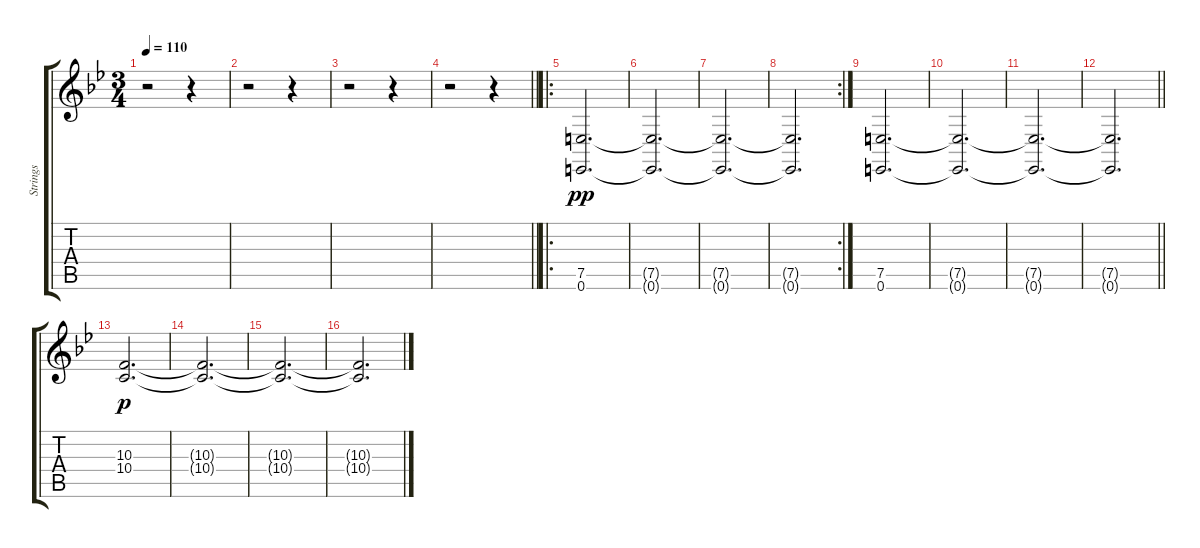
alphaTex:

\track ("Strings" "Strings") {instrument stringensemble1}
\staff {score tabs}
\tuning (E4 B3 G3 D3 A2 E2) {hide}
\ts (3 4)
\tempo 110
\clef g2
\ks bb
r.2{dy pp} r.4 |
r.2 r.4 |
r.2 r.4 |
\barLineRight lightlight
r.2 r.4 |
\ro
(7.5 0.6).2{d} |
(7.5{t} 0.6{t}).2{d} |
(7.5{t} 0.6{t}).2{d} |
\rc 2
(7.5{t} 0.6{t}).2{d} |
(7.5 0.6).2{d} |
(7.5{t} 0.6{t}).2{d} |
(7.5{t} 0.6{t}).2{d} |
\barLineRight lightlight
(7.5{t} 0.6{t}).2{d} |
(10.3 10.4).2{d dy p} |
(10.3{t} 10.4{t}).2{d} |
(10.3{t} 10.4{t}).2{d} |
(10.3{t} 10.4{t}).2{d}
